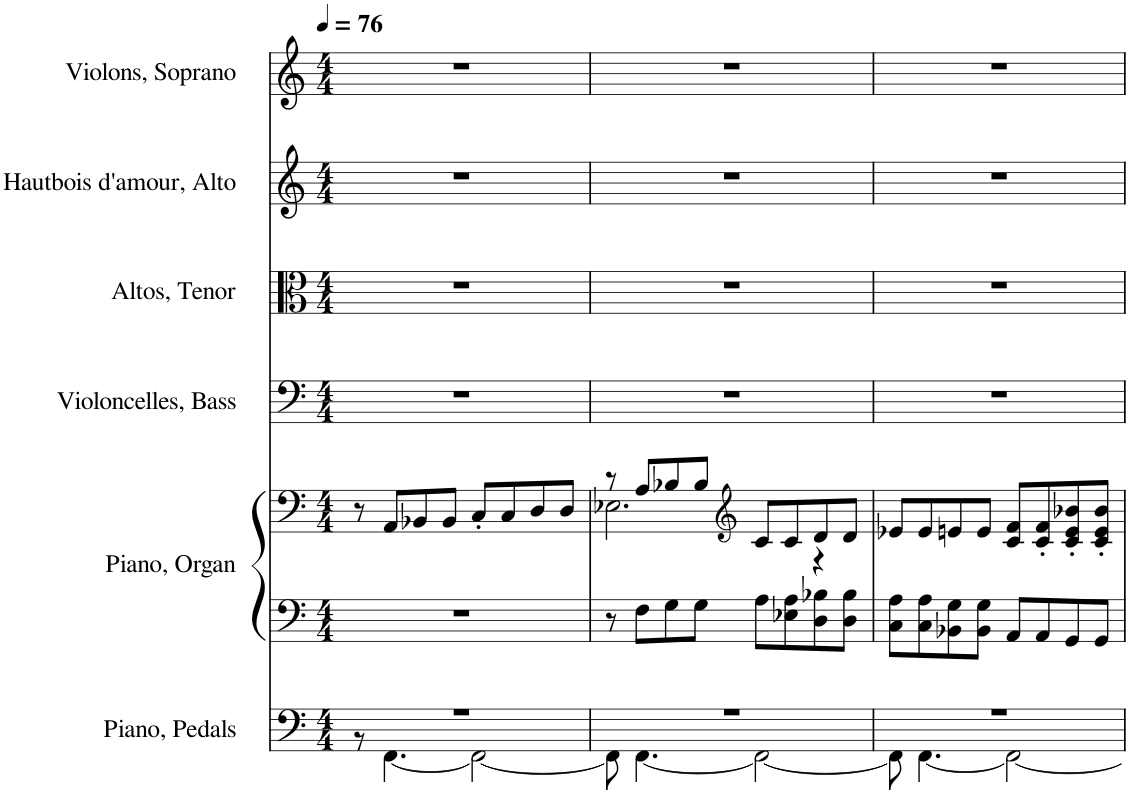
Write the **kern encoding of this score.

**kern	**kern	**kern	**kern	**kern	**kern	**kern
*part6	*part5	*part5	*part4	*part3	*part2	*part1
*staff7	*staff6	*staff5	*staff4	*staff3	*staff2	*staff1
*I"Piano, Pedals	*I"Piano, Organ	*	*I"Violoncelles, Bass	*I"Altos, Tenor	*I"Hautbois d'amour, Alto	*I"Violons, Soprano
*I'Pia.	*I'Pia.	*	*I'Vlcs	*I'Alt.	*I'Htbs. d'a.	*I'Vlns.
*clefF4	*clefF4	*clefF4	*clefF4	*clefC3	*clefG2	*clefG2
*	*	*	*	*	*Trd2c3	*
*k[]	*k[]	*k[]	*k[]	*k[]	*k[]	*k[]
*M4/4	*M4/4	*M4/4	*M4/4	*M4/4	*M4/4	*M4/4
*MM76	*MM76	*MM76	*MM76	*MM76	*MM76	*MM76
=1	=1	=1	=1	=1	=1	=1
*^	*	*	*	*	*	*
1r	8r	1r	8r	1r	1r	1r	1r
.	[4.FF\	.	8AA/L	.	.	.	.
.	.	.	8BB-X/	.	.	.	.
.	.	.	8BB-/J	.	.	.	.
.	2FF\_	.	8C'/L	.	.	.	.
.	.	.	8C/	.	.	.	.
.	.	.	8D/	.	.	.	.
.	.	.	8D/J	.	.	.	.
=2	=2	=2	=2	=2	=2	=2	=2
*	*	*	*^	*	*	*	*
1r	8FF\]	8r	8r	2.E-X\	1r	1r	1r	1r
.	[4.FF\	8F\L	8A/L	.	.	.	.	.
.	.	8G\	8B-X/	.	.	.	.	.
.	.	8G\J	8B-/J	.	.	.	.	.
*	*	*	*clefG2	*	*	*	*	*
.	2FF\_	8A\L	8c/L	.	.	.	.	.
.	.	8E-X\ 8A\	8c/	.	.	.	.	.
.	.	8D\ 8B-X\	8d/	4r	.	.	.	.
.	.	8D\ 8B-\J	8d/J	.	.	.	.	.
*	*	*	*v	*v	*	*	*	*
=3	=3	=3	=3	=3	=3	=3	=3
1r	8FF\]	8C\ 8A\L	8e-X/L	1r	1r	1r	1r
.	[4.FF\	8C\ 8A\	8e-/	.	.	.	.
.	.	8BB-X\ 8G\	8en/	.	.	.	.
.	.	8BB-\ 8G\J	8e/J	.	.	.	.
.	2FF\_	8AA/L	8c/ 8f/L	.	.	.	.
.	.	8AA/	8c/' 8f/'	.	.	.	.
.	.	8GG/	8c/' 8e/' 8b-X/'	.	.	.	.
.	.	8GG/J	8c/' 8e/' 8b-/'J	.	.	.	.
*v	*v	*	*	*	*	*	*
=	=	=	=	=	=	=
*-	*-	*-	*-	*-	*-	*-
